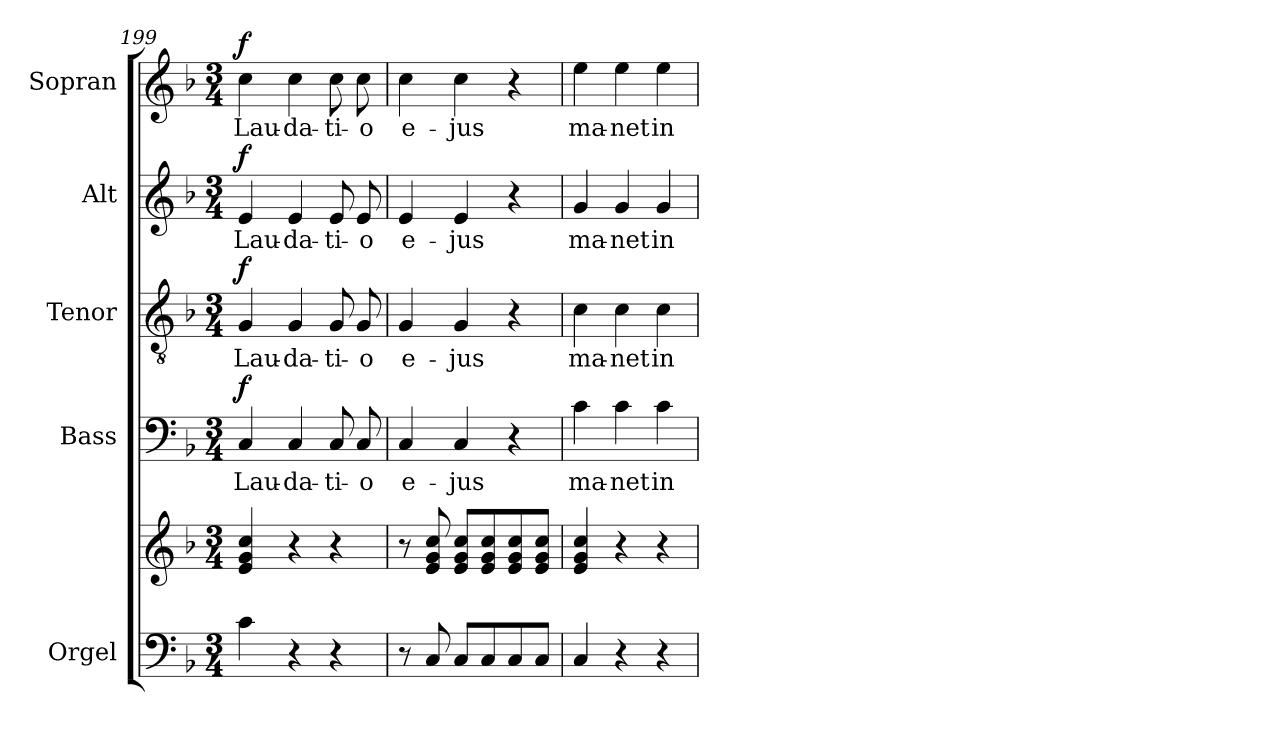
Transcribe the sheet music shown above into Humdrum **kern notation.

**kern	**kern	**kern	**text	**dynam	**kern	**text	**dynam	**kern	**text	**dynam	**kern	**text	**dynam
*part5	*part5	*part4	*part4	*part4	*part3	*part3	*part3	*part2	*part2	*part2	*part1	*part1	*part1
*staff6	*staff5	*staff4	*staff4	*staff4	*staff3	*staff3	*staff3	*staff2	*staff2	*staff2	*staff1	*staff1	*staff1
*I"Orgel	*	*I"Bass	*	*	*I"Tenor	*	*	*I"Alt	*	*	*I"Sopran	*	*
*I'Org.	*	*I'B.	*	*	*I'T.	*	*	*I'A.	*	*	*I'S.	*	*
*clefF4	*clefG2	*clefF4	*	*	*clefGv2	*	*	*clefG2	*	*	*clefG2	*	*
*k[b-]	*k[b-]	*k[b-]	*	*	*k[b-]	*	*	*k[b-]	*	*	*k[b-]	*	*
*F:	*F:	*F:	*	*	*F:	*	*	*F:	*	*	*F:	*	*
*M3/4	*M3/4	*M3/4	*	*	*M3/4	*	*	*M3/4	*	*	*M3/4	*	*
=199	=199	=199	=199	=199	=199	=199	=199	=199	=199	=199	=199	=199	=199
!	!	!	!LO:LY:b	!LO:DY:a	!	!LO:LY:b	!LO:DY:a	!	!LO:LY:b	!LO:DY:a	!	!LO:LY:b	!LO:DY:a
4c\	4e/ 4g/ 4cc/	4C/	Lau-	f	4G/	Lau-	f	4e/	Lau-	f	4cc\	Lau-	f
!	!	!	!LO:LY:b	!	!	!LO:LY:b	!	!	!LO:LY:b	!	!	!LO:LY:b	!
4r	4r	4C/	-da-	.	4G/	-da-	.	4e/	-da-	.	4cc\	-da-	.
!	!	!	!LO:LY:b	!	!	!LO:LY:b	!	!	!LO:LY:b	!	!	!LO:LY:b	!
4r	4r	8C/	-ti-	.	8G/	-ti-	.	8e/	-ti-	.	8cc\	-ti-	.
!	!	!	!LO:LY:b	!	!	!LO:LY:b	!	!	!LO:LY:b	!	!	!LO:LY:b	!
.	.	8C/	-o	.	8G/	-o	.	8e/	-o	.	8cc\	-o	.
=200	=200	=200	=200	=200	=200	=200	=200	=200	=200	=200	=200	=200	=200
!	!	!	!LO:LY:b	!	!	!LO:LY:b	!	!	!LO:LY:b	!	!	!LO:LY:b	!
8r	8r	4C/	e-	.	4G/	e-	.	4e/	e-	.	4cc\	e-	.
8C/	8e/ 8g/ 8cc/	.	.	.	.	.	.	.	.	.	.	.	.
!	!	!	!LO:LY:b	!	!	!LO:LY:b	!	!	!LO:LY:b	!	!	!LO:LY:b	!
8C/L	8e/ 8g/ 8cc/L	4C/	-jus	.	4G/	-jus	.	4e/	-jus	.	4cc\	-jus	.
8C/	8e/ 8g/ 8cc/	.	.	.	.	.	.	.	.	.	.	.	.
8C/	8e/ 8g/ 8cc/	4r	.	.	4r	.	.	4r	.	.	4r	.	.
8C/J	8e/ 8g/ 8cc/J	.	.	.	.	.	.	.	.	.	.	.	.
=201	=201	=201	=201	=201	=201	=201	=201	=201	=201	=201	=201	=201	=201
!	!	!	!LO:LY:b	!	!	!LO:LY:b	!	!	!LO:LY:b	!	!	!LO:LY:b	!
4C/	4e/ 4g/ 4cc/	4c\	ma-	.	4c\	ma-	.	4g/	ma-	.	4ee\	ma-	.
!	!	!	!LO:LY:b	!	!	!LO:LY:b	!	!	!LO:LY:b	!	!	!LO:LY:b	!
4r	4r	4c\	-net	.	4c\	-net	.	4g/	-net	.	4ee\	-net	.
!	!	!	!LO:LY:b	!	!	!LO:LY:b	!	!	!LO:LY:b	!	!	!LO:LY:b	!
4r	4r	4c\	in	.	4c\	in	.	4g/	in	.	4ee\	in	.
=	=	=	=	=	=	=	=	=	=	=	=	=	=
*-	*-	*-	*-	*-	*-	*-	*-	*-	*-	*-	*-	*-	*-
